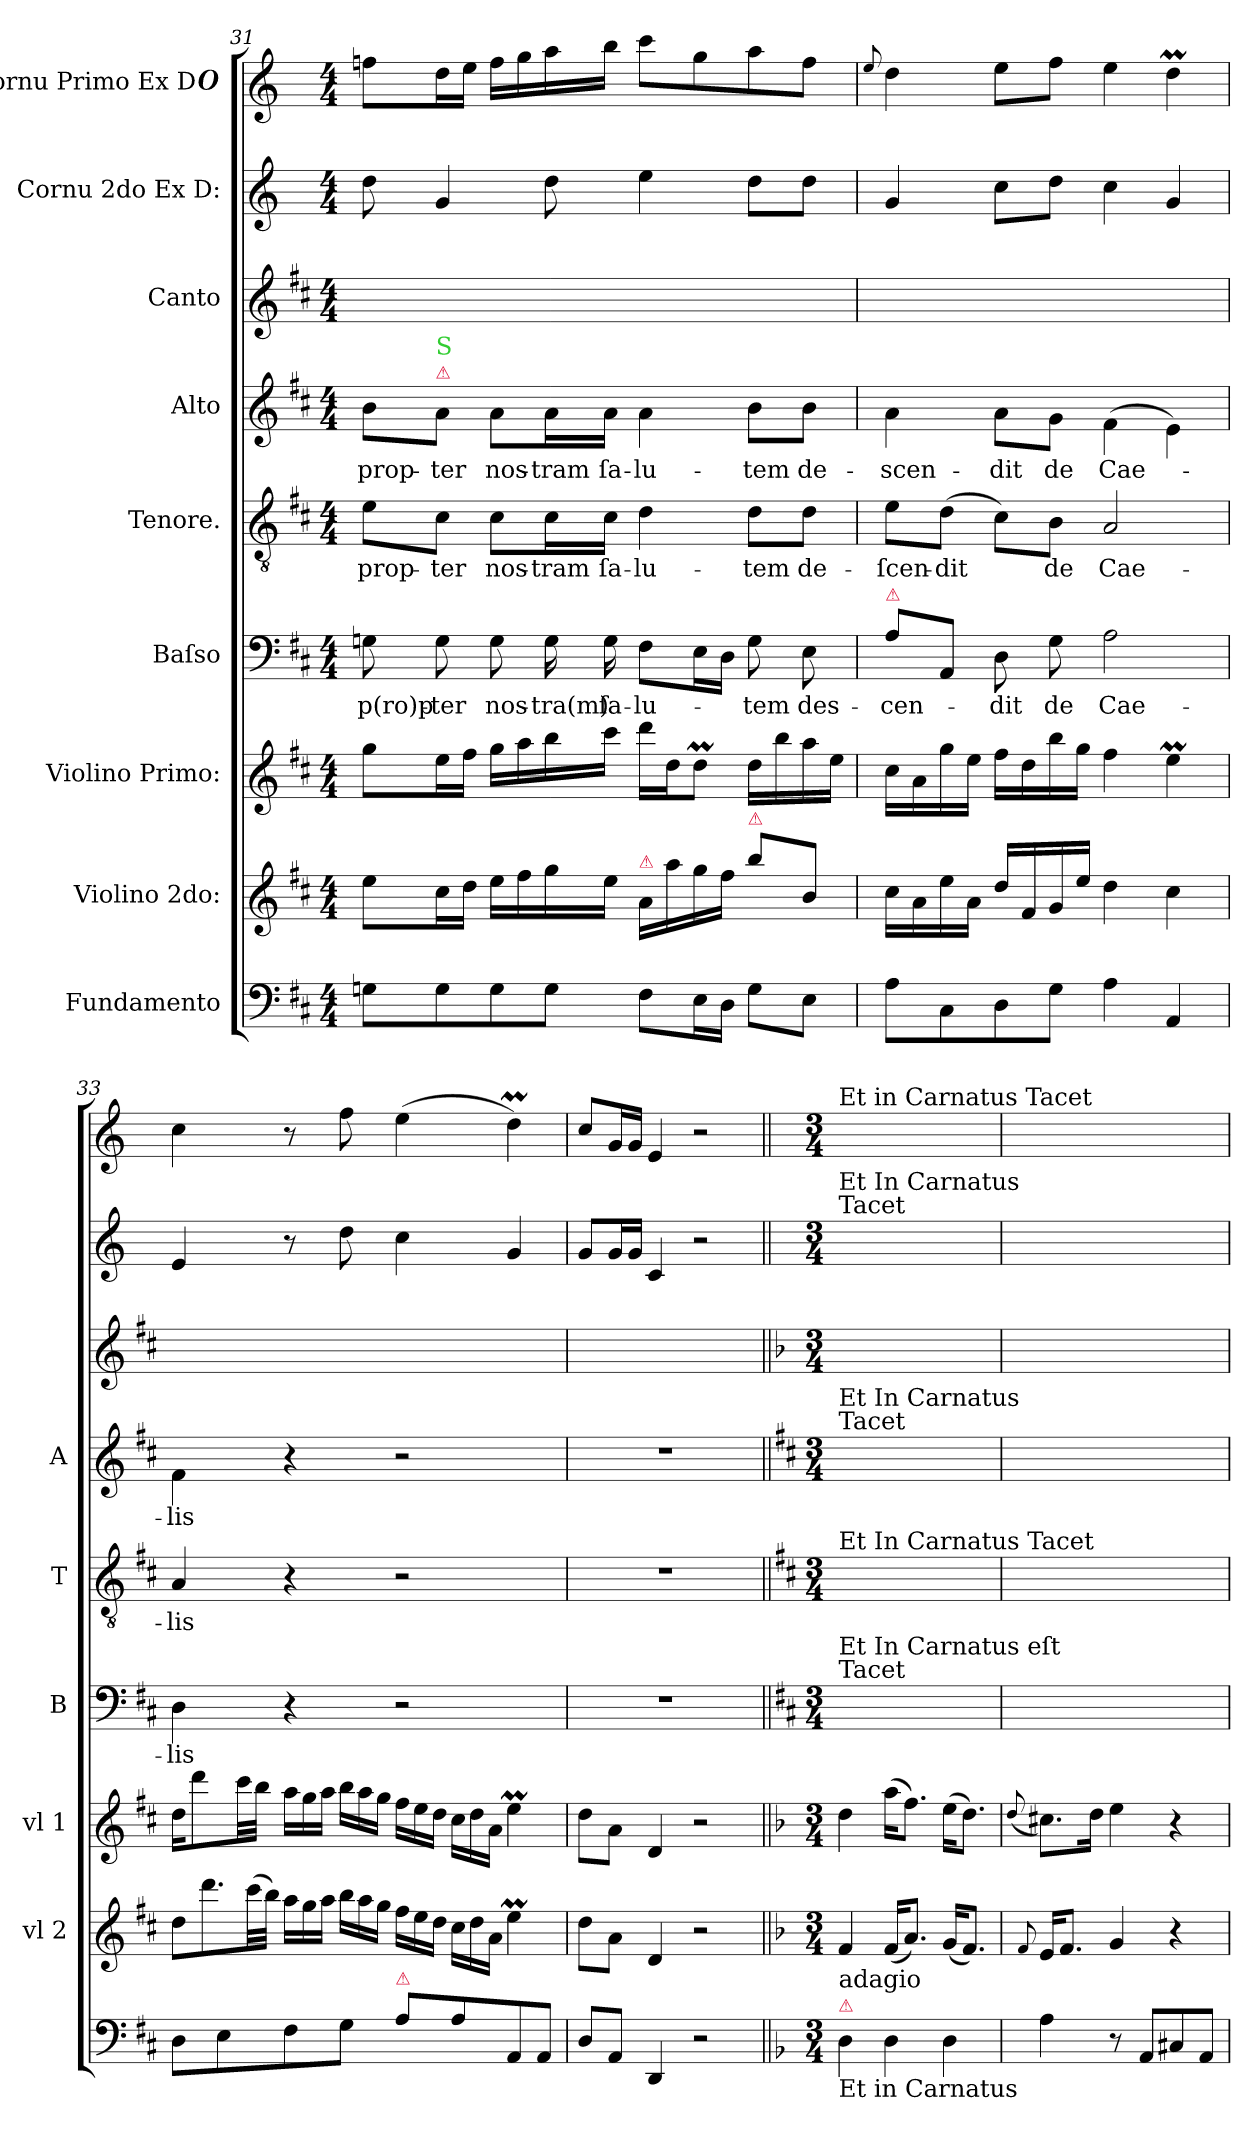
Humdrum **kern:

**kern	**kern	**kern	**kern	**text	**kern	**text	**kern	**text	**kern	**kern	**kern
*part9	*part8	*part7	*part6	*part6	*part5	*part5	*part4	*part4	*part3	*part2	*part1
*staff9	*staff8	*staff7	*staff6	*staff6	*staff5	*staff5	*staff4	*staff4	*staff3	*staff2	*staff1
*I"Fundamento	*I"Violino 2do:	*I"Violino Primo:	*I"Baſso	*	*I"Tenore.	*	*I"Alto	*	*I"Canto	*I"Cornu 2do Ex D:	*I"Cornu Primo Ex D#
*	*I'vl 2	*I'vl 1	*I'B	*	*I'T	*	*I'A	*	*	*	*
*clefF4	*clefG2	*clefG2	*clefF4	*	*clefGv2	*	*clefG2	*	*clefG2	*clefG2	*clefG2
*	*	*	*	*	*	*	*	*	*	*ITrd6c10	*ITrd6c10
*k[f#c#]	*k[f#c#]	*k[f#c#]	*k[f#c#]	*	*k[f#c#]	*	*k[f#c#]	*	*k[f#c#]	*k[f#c#]	*k[f#c#]
*D:	*D:	*D:	*D:	*	*D:	*	*D:	*	*D:	*D:	*D:
*M4/4	*M4/4	*M4/4	*M4/4	*	*M4/4	*	*M4/4	*	*M4/4	*M4/4	*M4/4
=31	=31	=31	=31	=31	=31	=31	=31	=31	=31	=31	=31
8Gn\L	8ee\L	8gg\L	8Gn\	p(ro)p-	8e\L	prop-	8b\L	prop-	1ryy	8e\	8gn\L
!	!	!	!	!	!	!	!LO:TX:a:color=crimson:t=⚠	!	!	!	!
!	!	!	!	!	!	!	!LO:TX:a:color=limegreen:t=S	!	!	!	!
8G\	16cc#\L	16ee\L	8G\	-ter	8c#\J	-ter	8a\J	-ter	.	4A/	16e\L
.	16dd\JJ	16ff#\JJ	.	.	.	.	.	.	.	.	16f#\JJ
8G\	16ee\LL	16gg\LL	8G\	nos-	8c#\L	nos-	8a\L	nos-	.	.	16g\LL
.	16ff#\	16aa\	.	.	.	.	.	.	.	.	16a\
8G\J	16gg\	16bb\	16G\	-tra(m)	16c#\L	-tram	16a\L	-tram	.	8e\	16b\
.	16ee\JJ	16ccc#\JJ	16G\	ſa-	16c#\JJ	ſa-	16a\JJ	ſa-	.	.	16cc#\JJ
!	!LO:TX:a:color=crimson:t=⚠	!	!	!	!	!	!	!	!	!	!
8F#\L	16a/LL	16ddd\LL	8F#\L	-lu-	4d\	-lu-	4a\	-lu-	.	4f#\	8dd\L
.	16aa\	16dd\J	.	.	.	.	.	.	.	.	.
16E\L	16gg\	8ddM\J	16E\L	.	.	.	.	.	.	.	8a\
16D\JJ	16ff#\JJ	.	16D\JJ	.	.	.	.	.	.	.	.
!	!LO:TX:a:color=crimson:t=⚠	!	!	!	!	!	!	!	!	!	!
8G\L	8bb\L	16dd\LL	8G\	-tem	8d\L	-tem	8b\L	-tem	.	8e\L	8b\
.	.	16bb\	.	.	.	.	.	.	.	.	.
8E\J	8b/J	16aa\	8E\	des-	8d\J	de-	8b\J	de-	.	8e\J	8g\J
.	.	16ee\JJ	.	.	.	.	.	.	.	.	.
=32	=32	=32	=32	=32	=32	=32	=32	=32	=32	=32	=32
.	.	.	.	.	.	.	.	.	.	.	8qqf#/
!	!	!	!LO:TX:a:color=crimson:t=⚠	!	!	!	!	!	!	!	!
8A\L	16cc#\LL	16cc#\LL	8A\L	-cen-	8e\L	-ſcen-	4a\	-scen-	1ryy	4A/	4e\
.	16a\	16a\	.	.	.	.	.	.	.	.	.
8C#\	16ee\	16gg\	8AA/J	.	(8d\J	-dit	.	.	.	.	.
.	16a\JJ	16ee\JJ	.	.	.	.	.	.	.	.	.
8D\	16dd/LL	16ff#\LL	8D\	-dit	8c#\L)	.	8a\L	-dit	.	8d\L	8f#\L
.	16f#/	16dd\	.	.	.	.	.	.	.	.	.
8G\J	16g/	16bb\	8G\	de	8B\J	de	8g\J	de	.	8e\J	8g\J
.	16ee/JJ	16gg\JJ	.	.	.	.	.	.	.	.	.
4A\	4dd\	4ff#\	2A\	Cae-	2A/	Cae-	(4f#\	Cae-	.	4d\	4f#\
4AA/	4cc#\	4eeM\	.	.	.	.	4e\)	.	.	4A/	4eM\
=33	=33	=33	=33	=33	=33	=33	=33	=33	=33	=33	=33
*	*Xtuplet	*	*	*	*	*	*	*	*	*	*
8D\L	12dd\L	16dd\KL	4D\	-lis	4A/	-lis	4f#\	-lis	1ryy	4F#/	4d\
.	.	8ddd\	.	.	.	.	.	.	.	.	.
.	12.ddd\	.	.	.	.	.	.	.	.	.	.
8E\	.	.	.	.	.	.	.	.	.	.	.
.	.	32ccc#\LL	.	.	.	.	.	.	.	.	.
.	(48ccc#\LL	.	.	.	.	.	.	.	.	.	.
.	.	32bb\JJJ	.	.	.	.	.	.	.	.	.
.	48bb\JJJ)	.	.	.	.	.	.	.	.	.	.
*	*	*Xtuplet	*	*	*	*	*	*	*	*	*
8F#\	24aa\LL	24aa\LL	4r	.	4r	.	4r	.	.	8r	8r
.	24gg\	24gg\	.	.	.	.	.	.	.	.	.
.	24aa\JJ	24aa\JJ	.	.	.	.	.	.	.	.	.
8G\J	24bb\LL	24bb\LL	.	.	.	.	.	.	.	8e\	8g\
.	24aa\	24aa\	.	.	.	.	.	.	.	.	.
.	24gg\JJ	24gg\JJ	.	.	.	.	.	.	.	.	.
!LO:TX:a:color=crimson:t=⚠	!	!	!	!	!	!	!	!	!	!	!
8A\L	24ff#\LL	24ff#\LL	2r	.	2r	.	2r	.	.	4d\	(4f#\
.	24ee\	24ee\	.	.	.	.	.	.	.	.	.
.	24dd\JJ	24dd\JJ	.	.	.	.	.	.	.	.	.
8A\	24cc#\LL	24cc#\LL	.	.	.	.	.	.	.	.	.
.	24dd\	24dd\	.	.	.	.	.	.	.	.	.
.	24a\JJ	24a\JJ	.	.	.	.	.	.	.	.	.
8AA/	4eeM\	4eeM\	.	.	.	.	.	.	.	4A/	4eM\)
8AA/J	.	.	.	.	.	.	.	.	.	.	.
=34	=34	=34	=34	=34	=34	=34	=34	=34	=34	=34	=34
8D/L	8dd\L	8dd\L	1r	.	1r	.	1r	.	1ryy	8A/L	8d/L
8AA/J	8a\J	8a\J	.	.	.	.	.	.	.	16A/L	16A/L
.	.	.	.	.	.	.	.	.	.	16A/JJ	16A/JJ
4DD/	4d/	4d/	.	.	.	.	.	.	.	4D/	4F#/
2r	2r	2r	.	.	.	.	.	.	.	2r	2r
=35||	=35||	=35||	=35||	=35||	=35||	=35||	=35||	=35||	=35||	=35||	=35||
*k[b-]	*k[b-]	*k[b-]	*k[f#c#]	*	*k[f#c#]	*	*k[f#c#]	*	*k[b-]	*k[f#c#]	*k[f#c#]
*M3/4	*M3/4	*M3/4	*M3/4	*	*M3/4	*	*M3/4	*	*M3/4	*M3/4	*M3/4
!	!	!	!	!	!	!	!	!	!	!	!LO:TX:a:t=Et in Carnatus Tacet
!	!	!	!	!	!	!	!	!	!	!LO:TX:a:t=Et In Carnatus \nTacet	!
!	!	!	!	!	!	!	!LO:TX:a:t=Et In Carnatus \nTacet	!	!	!	!
!	!	!	!	!	!LO:TX:a:t=Et In Carnatus Tacet	!	!	!	!	!	!
!	!	!	!LO:TX:a:t=Et In Carnatus eſt \nTacet	!	!	!	!	!	!	!	!
!LO:TX:a:color=crimson:t=⚠	!	!	!	!	!	!	!	!	!	!	!
!LO:TX:b:t=Et in Carnatus	!	!	!	!	!	!	!	!	!	!	!
!LO:TX:a:t=adagio	!	!	!	!	!	!	!	!	!	!	!
4D\	4f/	4dd\	2.ryy	.	2.ryy	.	2.ryy	.	2.ryy	2.ryy	2.ryy
4D\	(16f/KL	(16aa\KL	.	.	.	.	.	.	.	.	.
.	8.a/J)	8.ff\J)	.	.	.	.	.	.	.	.	.
4D\	(16g/KL	(16ee\KL	.	.	.	.	.	.	.	.	.
.	8.f/J)	8.dd\J)	.	.	.	.	.	.	.	.	.
=36	=36	=36	=36	=36	=36	=36	=36	=36	=36	=36	=36
.	8qqf/	(8qqdd/	.	.	.	.	.	.	.	.	.
4A\	16e/KL	8.cc#X\L)	2.ryy	.	2.ryy	.	2.ryy	.	2.ryy	2.ryy	2.ryy
.	8.f/J	.	.	.	.	.	.	.	.	.	.
.	.	16dd\Jk	.	.	.	.	.	.	.	.	.
8r	4g/	4ee\	.	.	.	.	.	.	.	.	.
8AA/L	.	.	.	.	.	.	.	.	.	.	.
8C#X/	4r	4r	.	.	.	.	.	.	.	.	.
8AA/J	.	.	.	.	.	.	.	.	.	.	.
=	=	=	=	=	=	=	=	=	=	=	=
*-	*-	*-	*-	*-	*-	*-	*-	*-	*-	*-	*-
